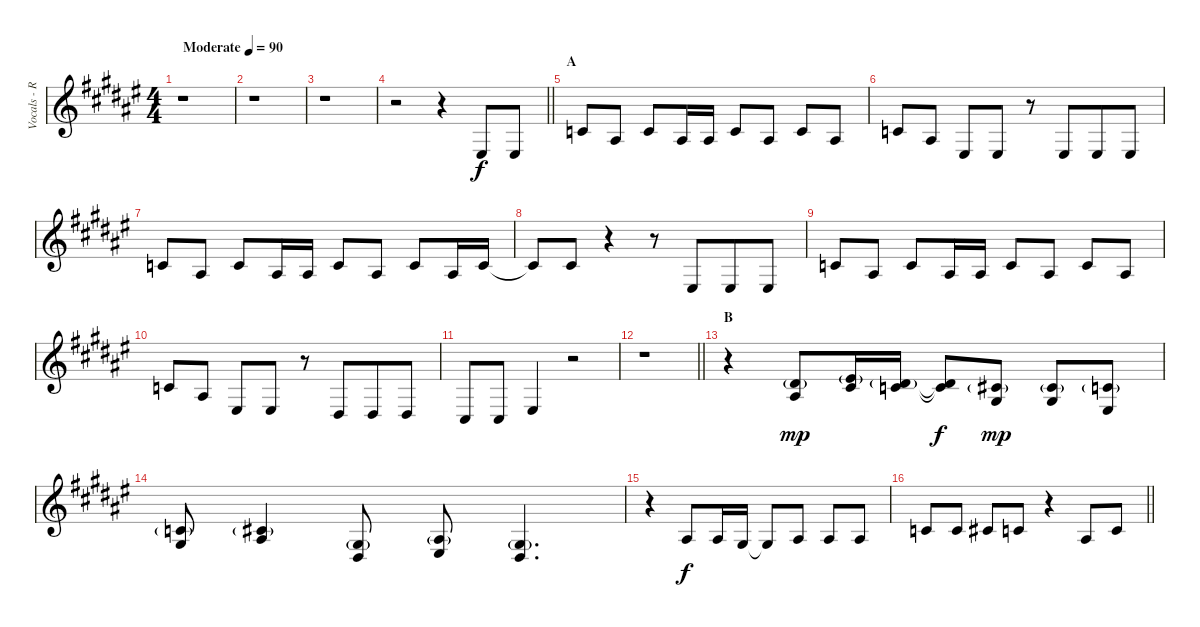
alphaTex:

\track ("Vocals - Ruki" "Vocals - R") {instrument lead6voice}
\staff {score}
\tuning (B3 Gb3 D3 A2 E2 B1) {hide}
\ts (4 4)
\tempo (90 "Moderate")
\clef g2
\ks f#
r.1{dy f instrument lead6voice} |
r.1 |
r.1 |
\barLineRight lightlight
r.2 r.4 3.3.8 3.3.8 |
\section ("" "A")
1.1.8 4.2.8 1.1.8 4.2.16 4.2.16 1.1.8 4.2.8 1.1.8 4.2.8 |
1.1.8 4.2.8 3.3.8 3.3.8 r.8 3.3.8{beam merge} 3.3.8 3.3.8 |
1.1.8 4.2.8 1.1.8 4.2.16 4.2.16 1.1.8 4.2.8 1.1.8 4.2.16 1.1.16 |
1.1{t}.8 2.1.8 r.4 r.8 3.3.8{beam merge} 3.3.8 3.3.8 |
1.1.8 4.2.8 1.1.8 4.2.16 4.2.16 1.1.8 4.2.8 1.1.8 4.2.8 |
1.1.8 4.2.8 3.3.8 3.3.8 r.8 1.3.8{beam merge} 1.3.8 1.3.8 |
4.4.8 4.4.8 3.3.4 r.2 |
\barLineRight lightlight
r.1 |
\section ("" "B")
r.4 (4.1{g} 4.2).8{dy mp} (6.1{g} 7.2).16 (4.1{g} 6.2).16 (4.1{t} 6.2{t}).8{dy f} (2.1{g} 2.2).8{dy mp} (2.1{g} 2.2).8 (1.1{g} 3.3).8 |
(1.1{g} 2.2).8 (2.1{g} 4.2).4 (2.2{g} 1.3).8 (4.2{g} 3.3).8 (2.2{g} 1.3).4{d} |
r.4 4.2.8{dy f} 4.2.16 2.2.16 2.2{t}.8 4.2.8 4.2.8 4.2.8 |
\barLineRight lightlight
1.1.8 1.1.8 2.1.8 1.1.8 r.4 4.2.8 1.1.8
